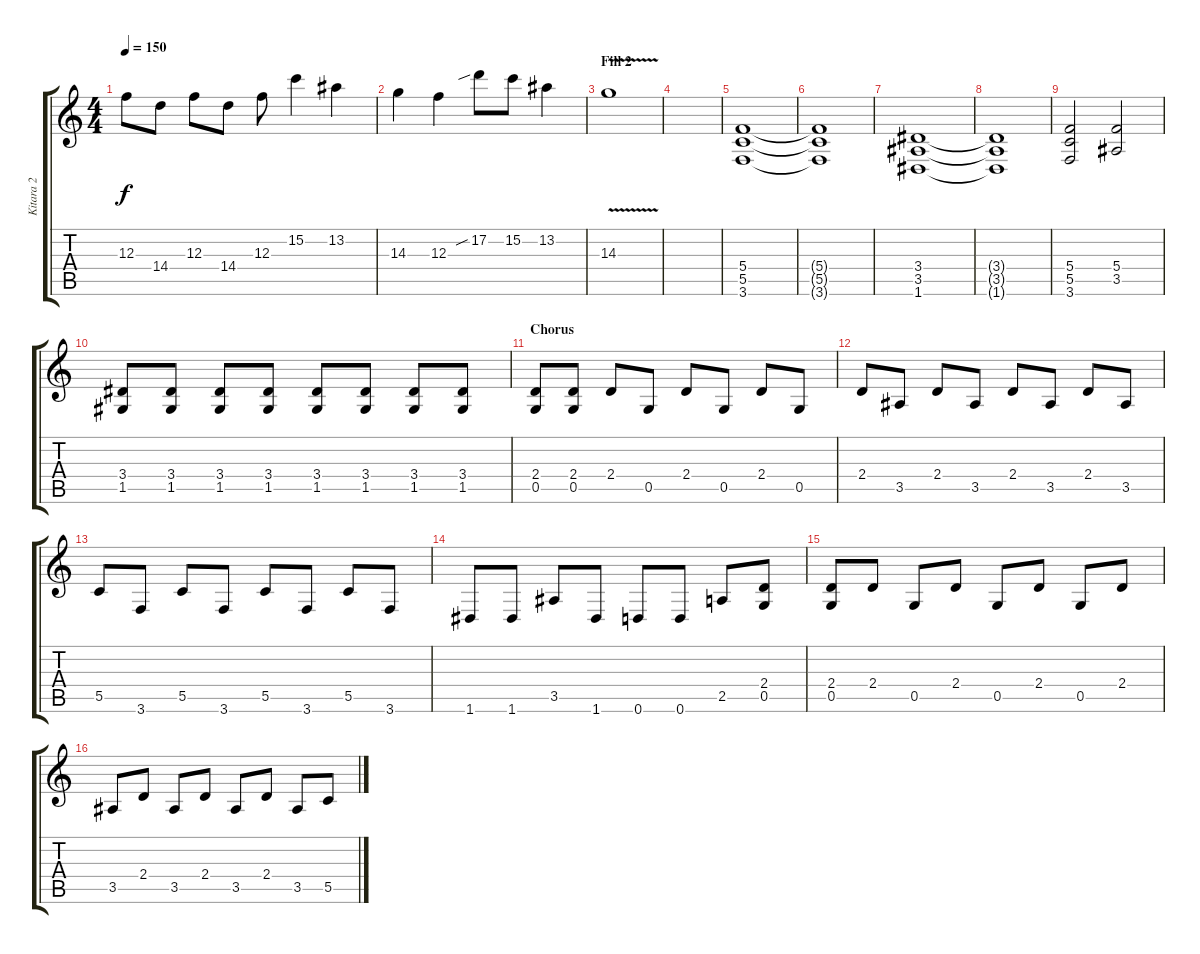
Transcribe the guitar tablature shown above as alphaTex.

\track ("Kitara 2" "Kitara 2") {instrument distortionguitar}
\staff {score tabs}
\tuning (D4 A3 F3 C3 G2 D2) {hide}
\ts (4 4)
\tempo 150
\clef g2
\ks c
12.3.8{dy f} 14.4.8 12.3.8 14.4.8 12.3.8 15.2.4 13.2.4 |
14.3.4 12.3.4 17.2{sib}.8 15.2.8 13.2.4 |
\section ("" "Fill 2")
14.3{v}.1 |
|
(5.4 5.5 3.6).1 |
(5.4{t} 5.5{t} 3.6{t}).1 |
(3.4 3.5 1.6).1 |
(3.4{t} 3.5{t} 1.6{t}).1 |
(5.4 5.5 3.6).2 (5.4 3.5).2 |
(3.4 1.5).8 (3.4 1.5).8 (3.4 1.5).8 (3.4 1.5).8 (3.4 1.5).8 (3.4 1.5).8 (3.4 1.5).8 (3.4 1.5).8 |
\section ("" "Chorus")
(2.4 0.5).8 (2.4 0.5).8 2.4.8 0.5.8 2.4.8 0.5.8 2.4.8 0.5.8 |
2.4.8 3.5.8 2.4.8 3.5.8 2.4.8 3.5.8 2.4.8 3.5.8 |
5.5.8 3.6.8 5.5.8 3.6.8 5.5.8 3.6.8 5.5.8 3.6.8 |
1.6.8 1.6.8 3.5.8 1.6.8 0.6.8 0.6.8 2.5.8 (2.4 0.5).8 |
(2.4 0.5).8 2.4.8 0.5.8 2.4.8 0.5.8 2.4.8 0.5.8 2.4.8 |
3.5.8 2.4.8 3.5.8 2.4.8 3.5.8 2.4.8 3.5.8 5.5.8
